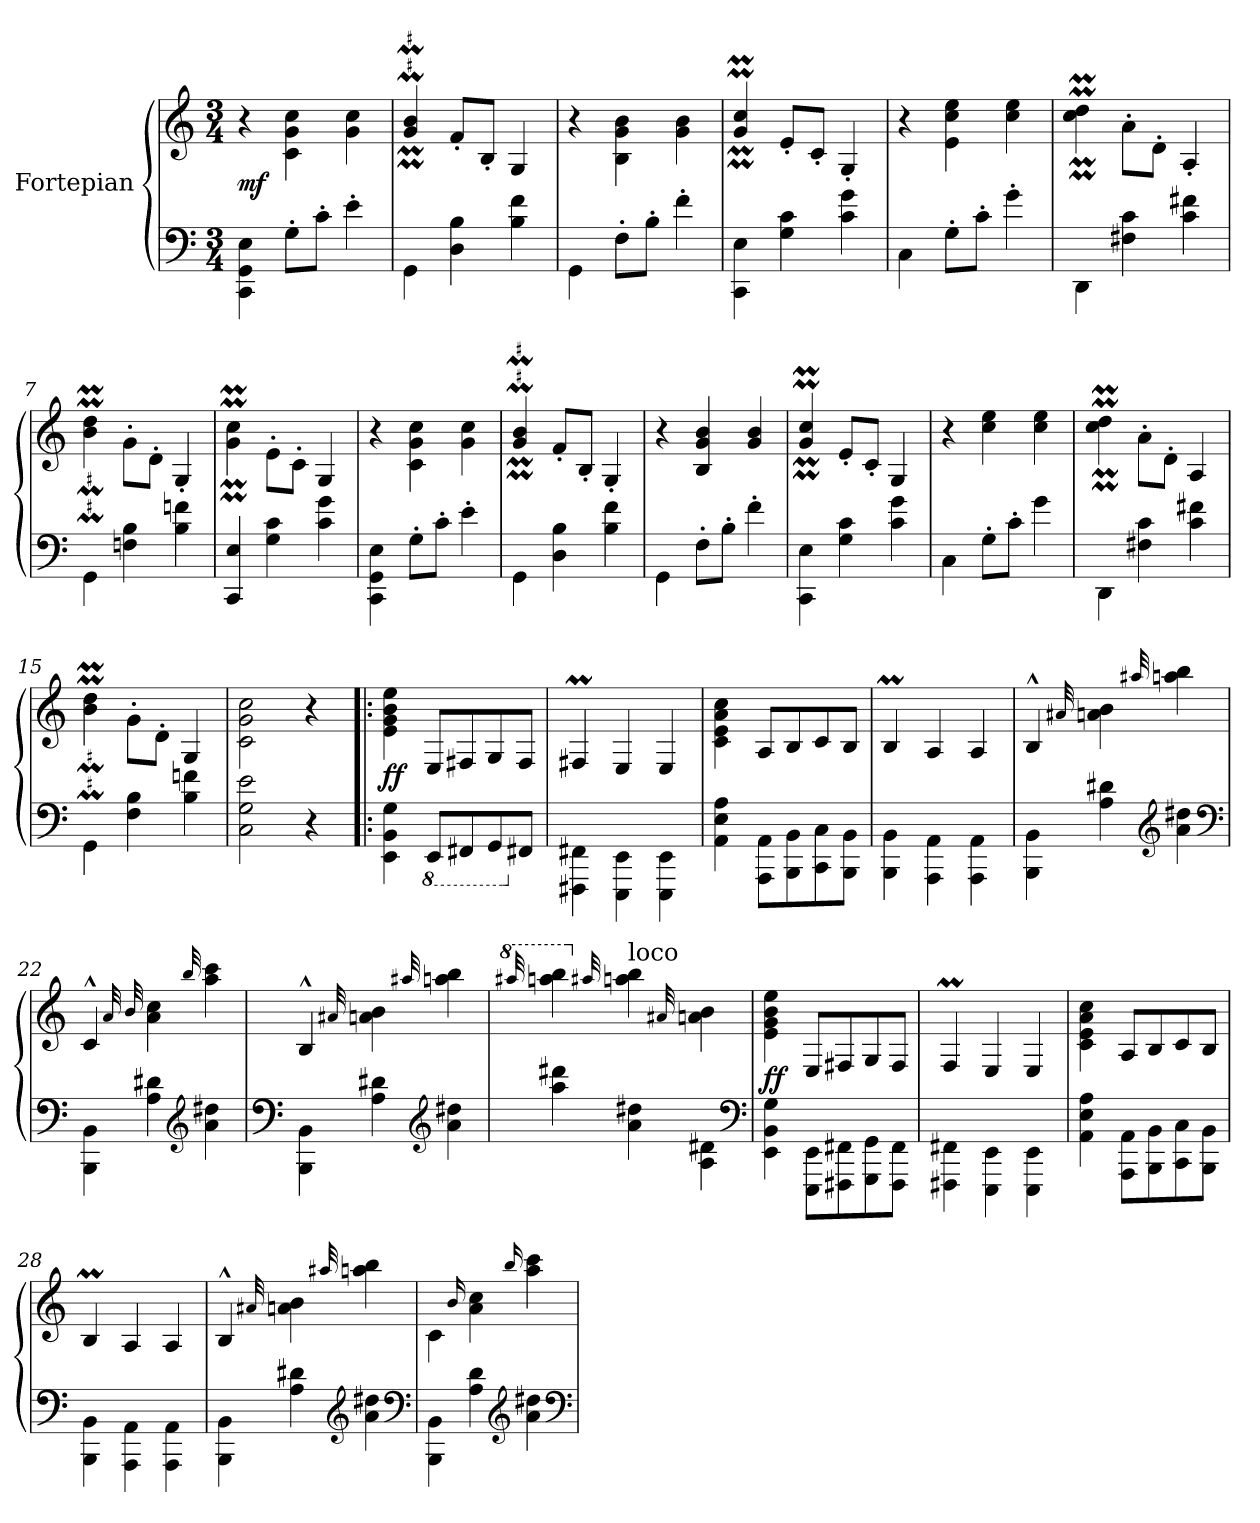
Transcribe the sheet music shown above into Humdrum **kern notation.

**kern	**kern	**dynam
*part1	*part1	*part1
*staff2	*staff1	*staff1/2
*I"Fortepian	*	*
*clefF4	*clefG2	*
*k[]	*k[]	*
*M3/4	*M3/4	*
=1	=1	=1
4CC\ 4GG\ 4E\	4r	mf
8G'\L	4c\ 4g\ 4cc\	.
8c'\J	.	.
4e'\	4g\ 4cc\	.
=2	=2	=2
4GG\	4gM/ 4bM/	.
4D\ 4B\	8f'/L	.
.	8B'/J	.
4B\ 4f\	4G/	.
=3	=3	=3
4GG\	4r	.
8F'\L	4B\ 4g\ 4b\	.
8B'\J	.	.
4f'\	4g\ 4b\	.
=4	=4	=4
4CC\ 4E\	4gM/ 4ccM/	.
4G\ 4c\	8e'/L	.
.	8c'/J	.
4c\ 4g\	4G'/	.
=5	=5	=5
4C\	4r	.
8G'\L	4e\ 4cc\ 4ee\	.
8c'\J	.	.
4g'\	4cc\ 4ee\	.
=6	=6	=6
4DD\	4ccM\ 4ddM\	.
4F#X\ 4c\	8a'\L	.
.	8d'\J	.
4c\ 4f#X\	4A'/	.
=7	=7	=7
4GG\	4bM\ 4ddM\	.
4Fn\ 4B\	8g'\L	.
.	8d'\J	.
4B\ 4fn\	4G'>/	.
=8	=8	=8
4CC/ 4E/	4gM\ 4ccM\	.
4G\ 4c\	8e'\L	.
.	8c'\J	.
4c\ 4g\	4G/	.
=9	=9	=9
4CC\ 4GG\ 4E\	4r	.
8G'\L	4c\ 4g\ 4cc\	.
8c'\J	.	.
4e'\	4g\ 4cc\	.
=10	=10	=10
4GG\	4gM/ 4bM/	.
4D\ 4B\	8f'/L	.
.	8B'/J	.
4B\ 4f\	4G'/	.
=11	=11	=11
4GG\	4r	.
8F'\L	4B/ 4g/ 4b/	.
8B'\J	.	.
4f'\	4g/ 4b/	.
=12	=12	=12
4CC\ 4E\	4gM/ 4ccM/	.
4G\ 4c\	8e'/L	.
.	8c'/J	.
4c\ 4g\	4G/	.
=13	=13	=13
4C\	4r	.
8G'\L	4cc\ 4ee\	.
8c'\J	.	.
4g\	4cc\ 4ee\	.
=14	=14	=14
4DD\	4ccM\ 4ddM\	.
4F#X\ 4c\	8a'\L	.
.	8d'\J	.
4c\ 4f#X\	4A/	.
=15	=15	=15
4GG\	4bM\ 4ddM\	.
4F\ 4B\	8g'\L	.
.	8d'\J	.
4B\ 4fn\	4G/	.
=16	=16	=16
2C\ 2G\ 2e\	2c\ 2g\ 2cc\	.
4r	4r	.
=17!|:	=17!|:	=17!|:
4EE\ 4BB\ 4G\	4e\ 4g\ 4b\ 4ee\	ff
*8ba	*	*
8EEE/L	8E/L	.
8FFF#X/	8F#X/	.
8GGG/	8G/	.
*X8ba	*	*
8FF#X/J	8F#/J	.
=18	=18	=18
4FFF#X\ 4FF#X\	4F#Xm/	.
4EEE\ 4EE\	4E/	.
4EEE\ 4EE\	4E/	.
=19	=19	=19
4AA\ 4E\ 4A\	4c\ 4e\ 4a\ 4cc\	.
8AAA\ 8AA\L	8A/L	.
8BBB\ 8BB\	8B/	.
8CC\ 8C\	8c/	.
8BBB\ 8BB\J	8B/J	.
=20	=20	=20
4BBB\ 4BB\	4Bm/	.
4AAA\ 4AA\	4A/	.
4AAA\ 4AA\	4A/	.
=21	=21	=21
4BBB\ 4BB\	4B^^/	.
.	32qqa#X/	.
4A\ 4d#X\	4an\ 4b\	.
*clefG2	*	*
.	32qqaa#X/	.
4a\ 4dd#X\	4aan\ 4bb\	.
*clefF4	*	*
=22	=22	=22
4BBB\ 4BB\	4c^^/	.
.	32qqa/	.
.	32qqb/	.
4A\ 4d#X\	4a\ 4cc\	.
*clefG2	*	*
.	32qqbb/	.
4a\ 4dd#X\	4aa\ 4ccc\	.
=23	=23	=23
*clefF4	*	*
4BBB\ 4BB\	4B^^/	.
.	32qqa#X/	.
4A\ 4d#X\	4an\ 4b\	.
*clefG2	*	*
.	32qqaa#X/	.
4a\ 4dd#X\	4aan\ 4bb\	.
=24	=24	=24
*	*8va	*
.	32qqaaa#X/	.
4aa\ 4ddd#X\	4aaan\ 4bbb\	.
*	*X8va	*
.	32qqaa#X/	.
!	!LO:TX:a:t=loco	!
4a\ 4dd#X\	4aan\ 4bb\	.
.	32qqa#X/	.
4A\ 4d#X\	4an\ 4b\	.
*clefF4	*	*
=25	=25	=25
4EE\ 4BB\ 4G\	4e\ 4g\ 4b\ 4ee\	ff
8EEE\ 8EE\L	8E/L	.
8FFF#X\ 8FF#X\	8F#X/	.
8GGG\ 8GG\	8G/	.
8FFF#\ 8FF#\J	8F#/J	.
=26	=26	=26
4FFF#X\ 4FF#X\	4FM/	.
4EEE\ 4EE\	4E/	.
4EEE\ 4EE\	4E/	.
=27	=27	=27
4AA\ 4E\ 4A\	4c\ 4e\ 4a\ 4cc\	.
8AAA\ 8AA\L	8A/L	.
8BBB\ 8BB\	8B/	.
8CC\ 8C\	8c/	.
8BBB\ 8BB\J	8B/J	.
=28	=28	=28
4BBB\ 4BB\	4Bm/	.
4AAA\ 4AA\	4A/	.
4AAA\ 4AA\	4A/	.
=29	=29	=29
4BBB\ 4BB\	4B^^/	.
.	32qqa#X/	.
4A\ 4d#X\	4an\ 4b\	.
*clefG2	*	*
.	32qqaa#X/	.
4a\ 4dd#X\	4aan\ 4bb\	.
*clefF4	*	*
=30	=30	=30
4BBB\ 4BB\	4c\	.
.	16qqb/	.
4A\ 4d\	4a\ 4cc\	.
*clefG2	*	*
.	16qqbb/	.
4a\ 4dd#X\	4aa\ 4ccc\	.
*clefF4	*	*
=	=	=
*-	*-	*-
